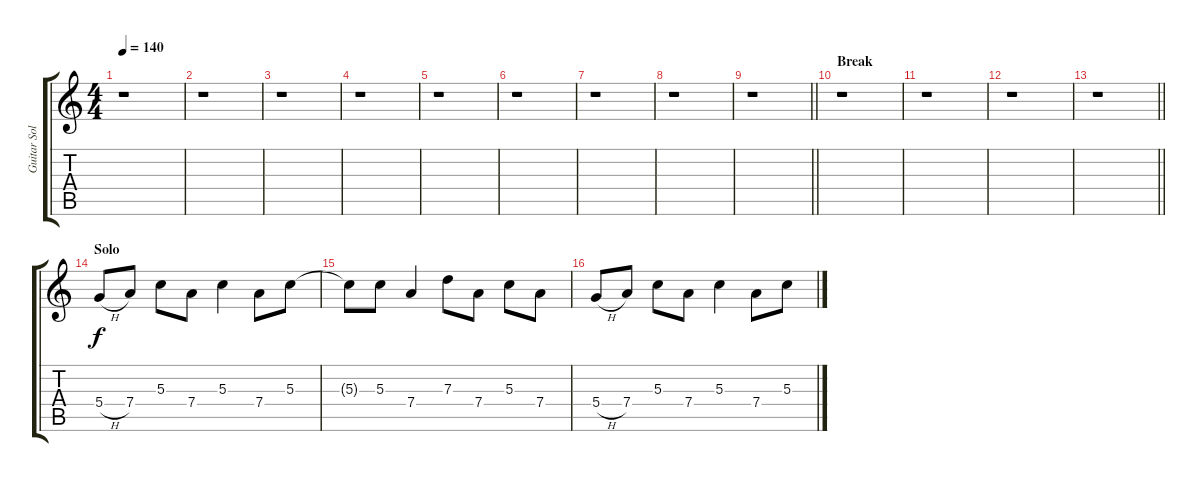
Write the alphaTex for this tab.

\track ("Guitar Solo - William Reid" "Guitar Sol") {instrument distortionguitar}
\staff {score tabs}
\tuning (E4 B3 G3 D3 A2 E2) {hide}
\ts (4 4)
\tempo 140
\clef g2
\ks c
r.1{dy f} |
r.1 |
r.1 |
r.1 |
r.1 |
r.1 |
r.1 |
r.1 |
\barLineRight lightlight
r.1 |
\section ("" "Break")
r.1 |
r.1 |
r.1 |
\barLineRight lightlight
r.1 |
\section ("" "Solo")
5.4{h}.8 7.4.8 5.3.8 7.4.8 5.3.4 7.4.8 5.3.8 |
5.3{t}.8 5.3.8 7.4.4 7.3.8 7.4.8 5.3.8 7.4.8 |
5.4{h}.8 7.4.8 5.3.8 7.4.8 5.3.4 7.4.8 5.3.8
